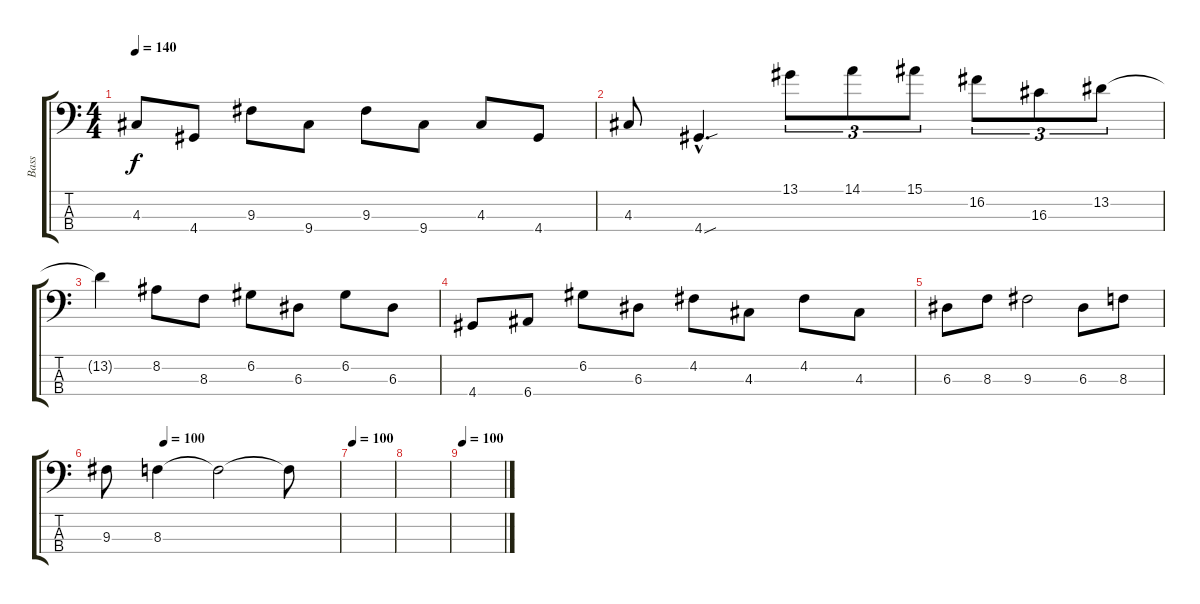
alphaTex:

\track ("Bass" "Bass") {instrument electricbasspick}
\staff {score tabs}
\tuning (G2 D2 A1 E1) {hide}
\ts (4 4)
\tempo 140
\clef f4
\ks c
4.3.8{dy f} 4.4.8 9.3.8 9.4.8 9.3.8 9.4.8 4.3.8 4.4.8 |
4.3.8 4.4{sou hac}.4{d} 13.1.8{tu (3 2)} 14.1.8{tu (3 2)} 15.1.8{tu (3 2)} 16.2.8{tu (3 2)} 16.3.8{tu (3 2)} 13.2.8{tu (3 2)} |
13.2{t}.4 8.2.8 8.3.8 6.2.8 6.3.8 6.2.8 6.3.8 |
4.4.8 6.4.8 6.2.8 6.3.8 4.2.8 4.3.8 4.2.8 4.3.8 |
6.3.8 8.3.8 9.3.2 6.3.8 8.3.8 |
\tempo (100 0.25)
9.3.8 8.3.4 8.3{t}.2 8.3{t}.8 |
\tempo 100
|
|
\tempo 100
